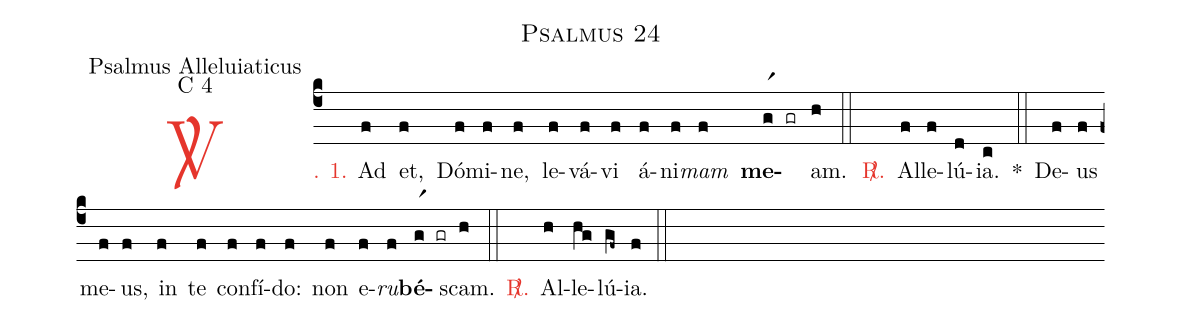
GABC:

name: Psalmus 24;
office-part: Psalmus Alleluiaticus;
mode: C 4;
%%
(c4)

<c><sp>V/</sp>. 1.</c> Ad(f) et,(f) Dó(f)mi(f)ne,(f) le(f)vá(f)vi(f) á(f)ni(f)<i>mam</i>(f) <b>me</b>(gr1 gr)am.(h)

(::)

<nlba><c><sp>R/</sp>.</c>() Al</nlba>(f)le(f)lú(d)ia.(c)

*(::)

De(f)us(f) me(f)us,(f) in(f) te(f) con(f)fí(f)do:(f) non(f) e(f)<i>ru</i>(f)<b>bé</b>(gr1 gr)scam.(h)

(::)

<nlba><c><sp>R/</sp>.</c>() Al</nlba>(h)le(hg)lú(gf~)ia.(f)

(::)
